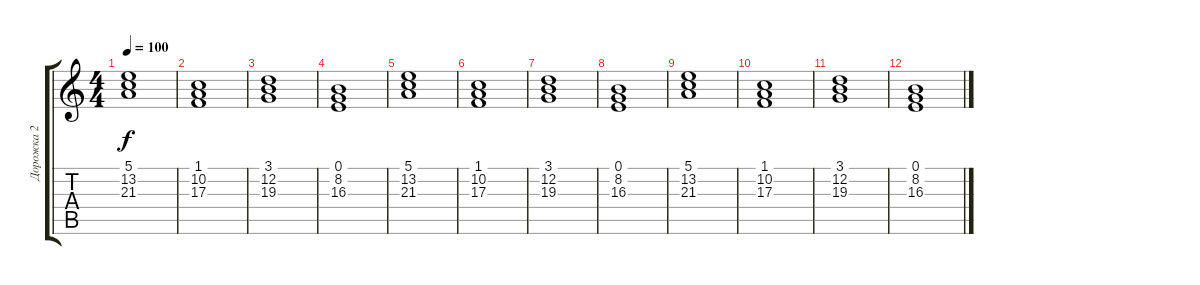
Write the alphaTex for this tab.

\track ("Дорожка 2" "Дорожка 2") {instrument tremolostrings}
\staff {score tabs}
\tuning (E4 B3 G3 D3 A2 E2) {hide}
\ts (4 4)
\tempo 100
\clef g2
\ks c
(5.1 13.2 21.3).1{dy f} |
(1.1 10.2 17.3).1 |
(3.1 12.2 19.3).1 |
(0.1 8.2 16.3).1 |
(5.1 13.2 21.3).1 |
(1.1 10.2 17.3).1 |
(3.1 12.2 19.3).1 |
(0.1 8.2 16.3).1 |
(5.1 13.2 21.3).1 |
(1.1 10.2 17.3).1 |
(3.1 12.2 19.3).1 |
(0.1 8.2 16.3).1
